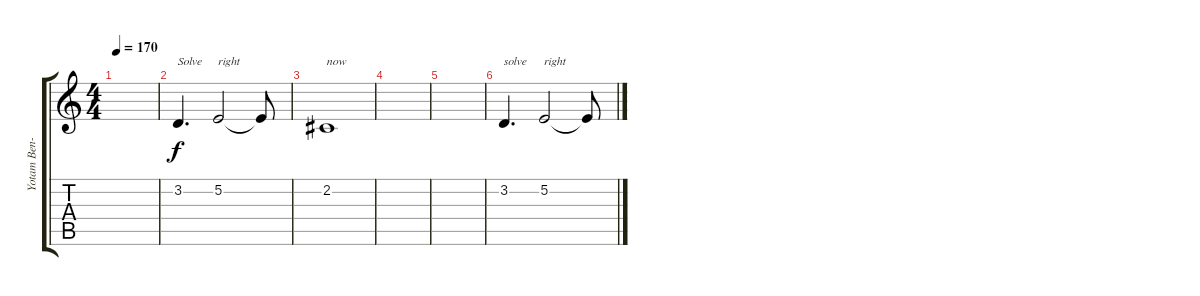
\track ("Yotam Ben-Horin (Vox)" "Yotam Ben-") {instrument clarinet}
\staff {score tabs}
\tuning (E4 B3 G3 D3 A2 E2) {hide}
\ts (4 4)
\tempo 170
\clef g2
\ks c
|
3.2.4{d txt "Solve"} 5.2.2{txt "right"} 5.2{t}.8 |
2.2.1{txt "now"} |
|
|
3.2.4{d txt "solve"} 5.2.2{txt "right"} 5.2{t}.8
